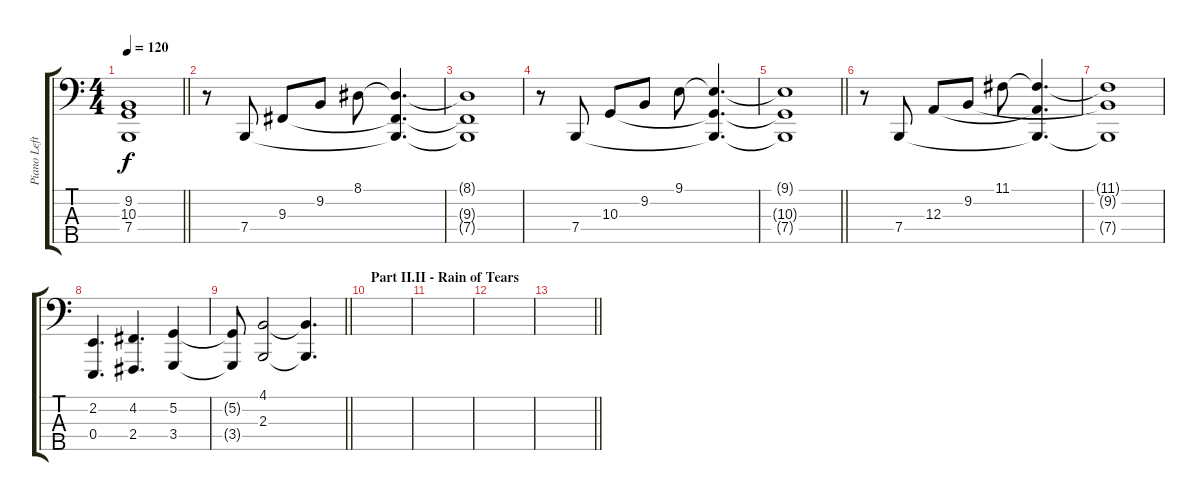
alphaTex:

\track ("Piano Left Standard" "Piano Left") {instrument acousticgrandpiano}
\staff {score tabs}
\tuning (G2 D2 A1 E1 B0) {hide}
\ts (4 4)
\tempo 120
\clef f4
\barLineRight lightlight
\ks c
(9.2{t} 10.3{t} 7.4{t}).1{dy f} |
r.8 7.4.8 9.3.8 9.2.8 8.1.8 (8.1{t} 9.3{t} 7.4{t}).4{d} |
(8.1{t} 9.3{t} 7.4{t}).1 |
r.8 7.4.8 10.3.8 9.2.8 9.1.8 (9.1{t} 10.3{t} 7.4{t}).4{d} |
\barLineRight lightlight
(9.1{t} 10.3{t} 7.4{t}).1 |
r.8 7.4.8 12.3.8 9.2.8 11.1.8 (11.1{t} 12.3{t} 7.4{t}).4{d} |
(11.1{t} 9.2{t} 7.4{t}).1 |
(2.2 0.4).4{d} (4.2 2.4).4{d} (5.2 3.4).4 |
\barLineRight lightlight
(5.2{t} 3.4{t}).8 (4.1 2.3).2 (4.1{t} 2.3{t}).4{d} |
\section ("" "Part II.II - Rain of Tears")
|
|
|
\barLineRight lightlight
